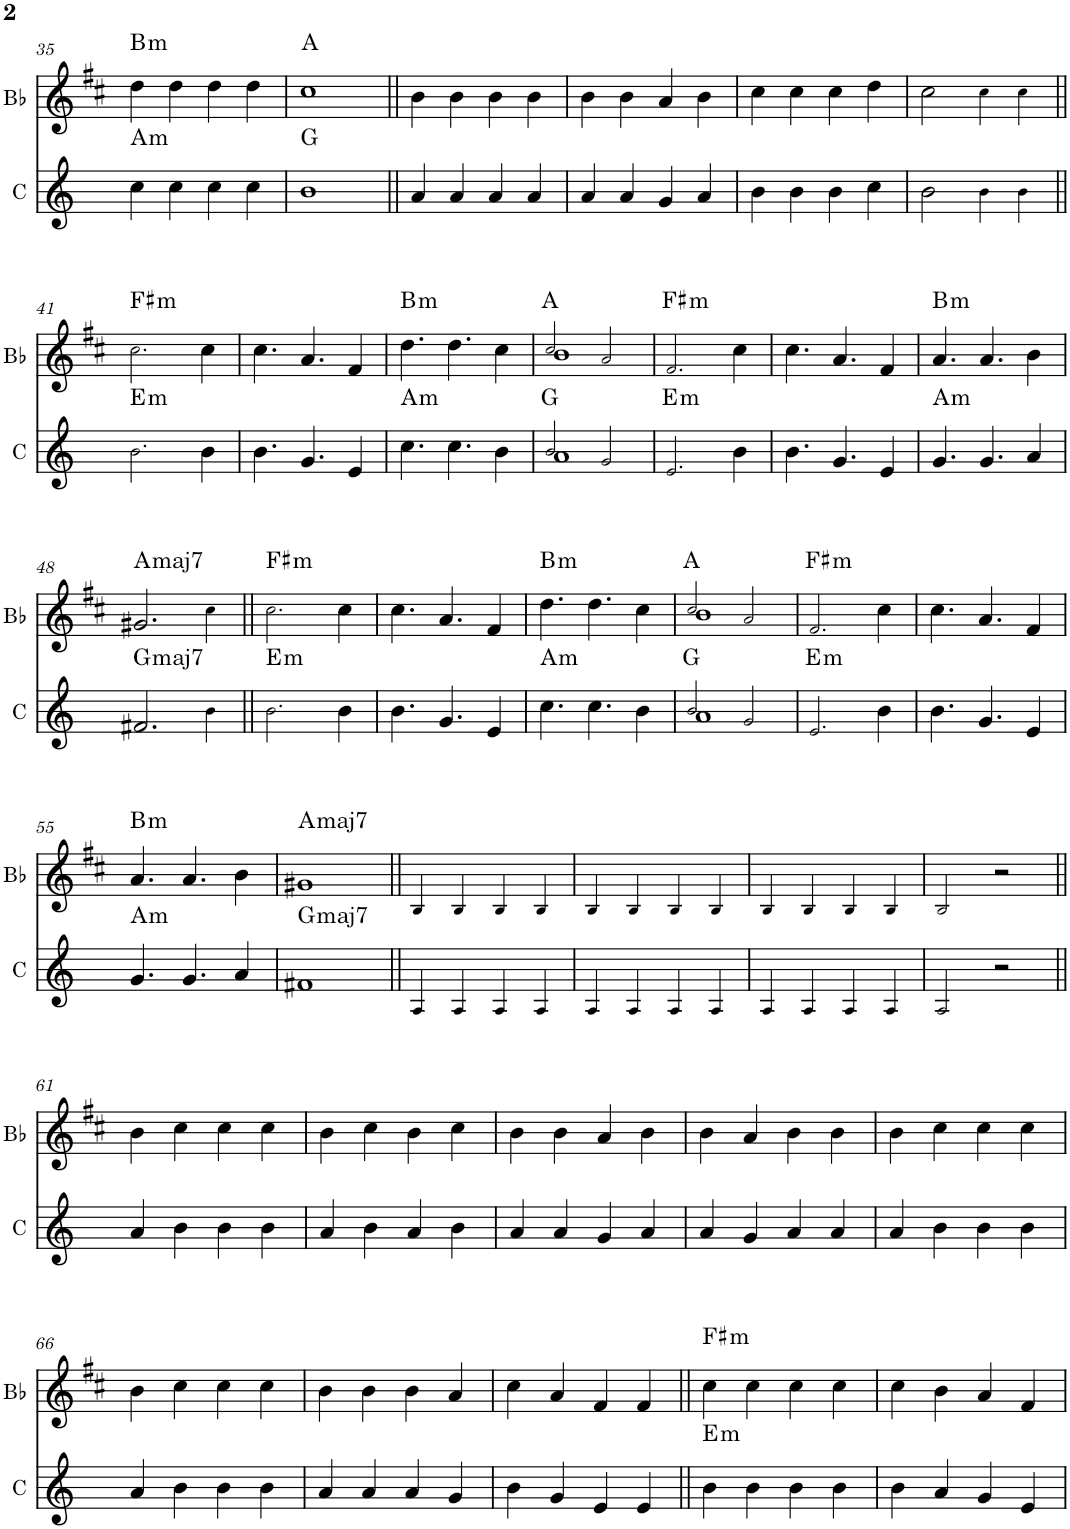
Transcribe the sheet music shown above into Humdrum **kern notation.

**kern	**harte	**kern	**harte
*part2	*part2	*part1	*part1
*staff2	*	*staff1	*
*I"Voice C	*	*I"Voice Bb	*
*I'C	*	*I'Bb	*
!!LO:PB:g=z
*clefG2	*	*clefG2	*
*	*	*Trd1c2	*
*k[]	*	*k[f#c#]	*
=35	=35	=35	=35
!	!LO:H:kt=m	!	!LO:H:kt=m
4cc\	A:min	4dd\	B:min
4cc\	.	4dd\	.
4cc\	.	4dd\	.
4cc\	.	4dd\	.
=36	=36	=36	=36
1b	G:maj	1cc#	A:maj
=37||	=37||	=37||	=37||
4a/	.	4b\	.
4a/	.	4b\	.
4a/	.	4b\	.
4a/	.	4b\	.
=38	=38	=38	=38
4a/	.	4b\	.
4a/	.	4b\	.
4g/	.	4a/	.
4a/	.	4b\	.
=39	=39	=39	=39
4b\	.	4cc#\	.
4b\	.	4cc#\	.
4b\	.	4cc#\	.
4cc\	.	4dd\	.
=40	=40	=40	=40
2b\	.	2cc#\	.
4b!\	.	4cc#!\	.
4b!\	.	4cc#!\	.
!!LO:LB:g=z
=41||	=41||	=41||	=41||
!	!LO:H:kt=m	!	!LO:H:kt=m
2.b!\	E:min	2.cc#!\	F#:min
4b\	.	4cc#\	.
=42	=42	=42	=42
4.b\	.	4.cc#\	.
4.g/	.	4.a/	.
4e/	.	4f#/	.
=43	=43	=43	=43
!	!LO:H:kt=m	!	!LO:H:kt=m
4.cc\	A:min	4.dd\	B:min
4.cc\	.	4.dd\	.
4b\	.	4cc#\	.
=44	=44	=44	=44
*^	*	*^	*
2b!/	1a	G:maj	2cc#!/	1b	A:maj
2g!/	.	.	2a!/	.	.
*v	*v	*	*	*	*
*	*	*v	*v	*
=45	=45	=45	=45
!	!LO:H:kt=m	!	!LO:H:kt=m
2.e!/	E:min	2.f#!/	F#:min
4b\	.	4cc#\	.
=46	=46	=46	=46
4.b\	.	4.cc#\	.
4.g/	.	4.a/	.
4e/	.	4f#/	.
=47	=47	=47	=47
!	!LO:H:kt=m	!	!LO:H:kt=m
4.g/	A:min	4.a/	B:min
4.g/	.	4.a/	.
4a/	.	4b\	.
!!LO:LB:g=z
=48	=48	=48	=48
!	!LO:H:kt=maj7	!	!LO:H:kt=maj7
2.f#X/	G:maj7	2.g#X/	A:maj7
4b!\	.	4cc#!\	.
=49||	=49||	=49||	=49||
!	!LO:H:kt=m	!	!LO:H:kt=m
2.b!\	E:min	2.cc#!\	F#:min
4b\	.	4cc#\	.
=50	=50	=50	=50
4.b\	.	4.cc#\	.
4.g/	.	4.a/	.
4e/	.	4f#/	.
=51	=51	=51	=51
!	!LO:H:kt=m	!	!LO:H:kt=m
4.cc\	A:min	4.dd\	B:min
4.cc\	.	4.dd\	.
4b\	.	4cc#\	.
=52	=52	=52	=52
*^	*	*^	*
2b!/	1a	G:maj	2cc#!/	1b	A:maj
2g!/	.	.	2a!/	.	.
*v	*v	*	*	*	*
*	*	*v	*v	*
=53	=53	=53	=53
!	!LO:H:kt=m	!	!LO:H:kt=m
2.e!/	E:min	2.f#!/	F#:min
4b\	.	4cc#\	.
=54	=54	=54	=54
4.b\	.	4.cc#\	.
4.g/	.	4.a/	.
4e/	.	4f#/	.
!!LO:LB:g=z
=55	=55	=55	=55
!	!LO:H:kt=m	!	!LO:H:kt=m
4.g/	A:min	4.a/	B:min
4.g/	.	4.a/	.
4a/	.	4b\	.
=56	=56	=56	=56
!	!LO:H:kt=maj7	!	!LO:H:kt=maj7
1f#X	G:maj7	1g#X	A:maj7
=57||	=57||	=57||	=57||
4A!/	.	4B!/	.
4A!/	.	4B!/	.
4A!/	.	4B!/	.
4A!/	.	4B!/	.
=58	=58	=58	=58
4A!/	.	4B!/	.
4A!/	.	4B!/	.
4A!/	.	4B!/	.
4A!/	.	4B!/	.
=59	=59	=59	=59
4A!/	.	4B!/	.
4A!/	.	4B!/	.
4A!/	.	4B!/	.
4A!/	.	4B!/	.
=60	=60	=60	=60
2A!/	.	2B!/	.
2r	.	2r	.
!!LO:LB:g=z
=61||	=61||	=61||	=61||
4a/	.	4b\	.
4b\	.	4cc#\	.
4b\	.	4cc#\	.
4b\	.	4cc#\	.
=62	=62	=62	=62
4a/	.	4b\	.
4b\	.	4cc#\	.
4a/	.	4b\	.
4b\	.	4cc#\	.
=63	=63	=63	=63
4a/	.	4b\	.
4a/	.	4b\	.
4g/	.	4a/	.
4a/	.	4b\	.
=64	=64	=64	=64
4a/	.	4b\	.
4g/	.	4a/	.
4a/	.	4b\	.
4a/	.	4b\	.
=65	=65	=65	=65
4a/	.	4b\	.
4b\	.	4cc#\	.
4b\	.	4cc#\	.
4b\	.	4cc#\	.
!!LO:LB:g=z
=66	=66	=66	=66
4a/	.	4b\	.
4b\	.	4cc#\	.
4b\	.	4cc#\	.
4b\	.	4cc#\	.
=67	=67	=67	=67
4a/	.	4b\	.
4a/	.	4b\	.
4a/	.	4b\	.
4g/	.	4a/	.
=68	=68	=68	=68
4b\	.	4cc#\	.
4g/	.	4a/	.
4e/	.	4f#/	.
4e/	.	4f#/	.
=69||	=69||	=69||	=69||
!	!LO:H:kt=m	!	!LO:H:kt=m
4b\	E:min	4cc#\	F#:min
4b\	.	4cc#\	.
4b\	.	4cc#\	.
4b\	.	4cc#\	.
=70	=70	=70	=70
4b\	.	4cc#\	.
4a/	.	4b\	.
4g/	.	4a/	.
4e/	.	4f#/	.
=	=	=	=
*-	*-	*-	*-
